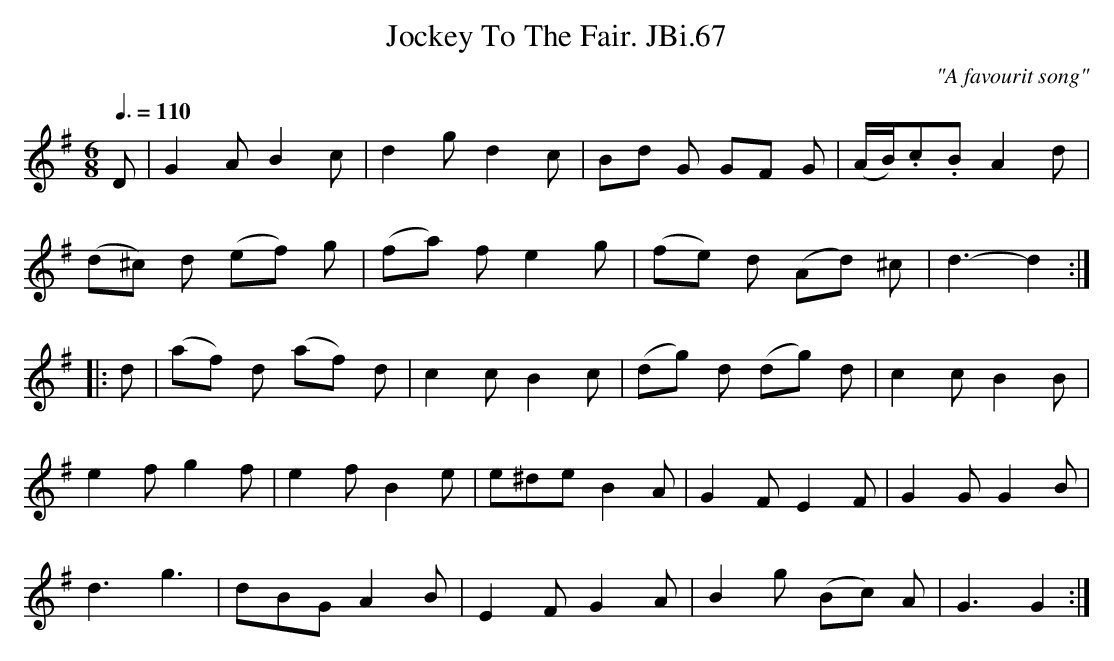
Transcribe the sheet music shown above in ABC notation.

X:1
T:Jockey To The Fair. JBi.67
M:6/8
L:1/8
Q:3/8=110
C:"A favourit song"
K:G
D|G2AB2c|d2gd2c|B-d G G-F G|(A/B/).c.BA2d|
(d^c) d (ef) g|(fa) f e2g|(fe) d (Ad) ^c|d3-d2:|
|:d|(af) d (af) d|c2cB2c|(dg) d (dg) d|c2cB2B|
e2fg2f|e2fB2e|e^deB2A|G2FE2F|G2GG2B|
d3g3|dBGA2B|E2FG2A|B2g (Bc) A|G3G2:|
